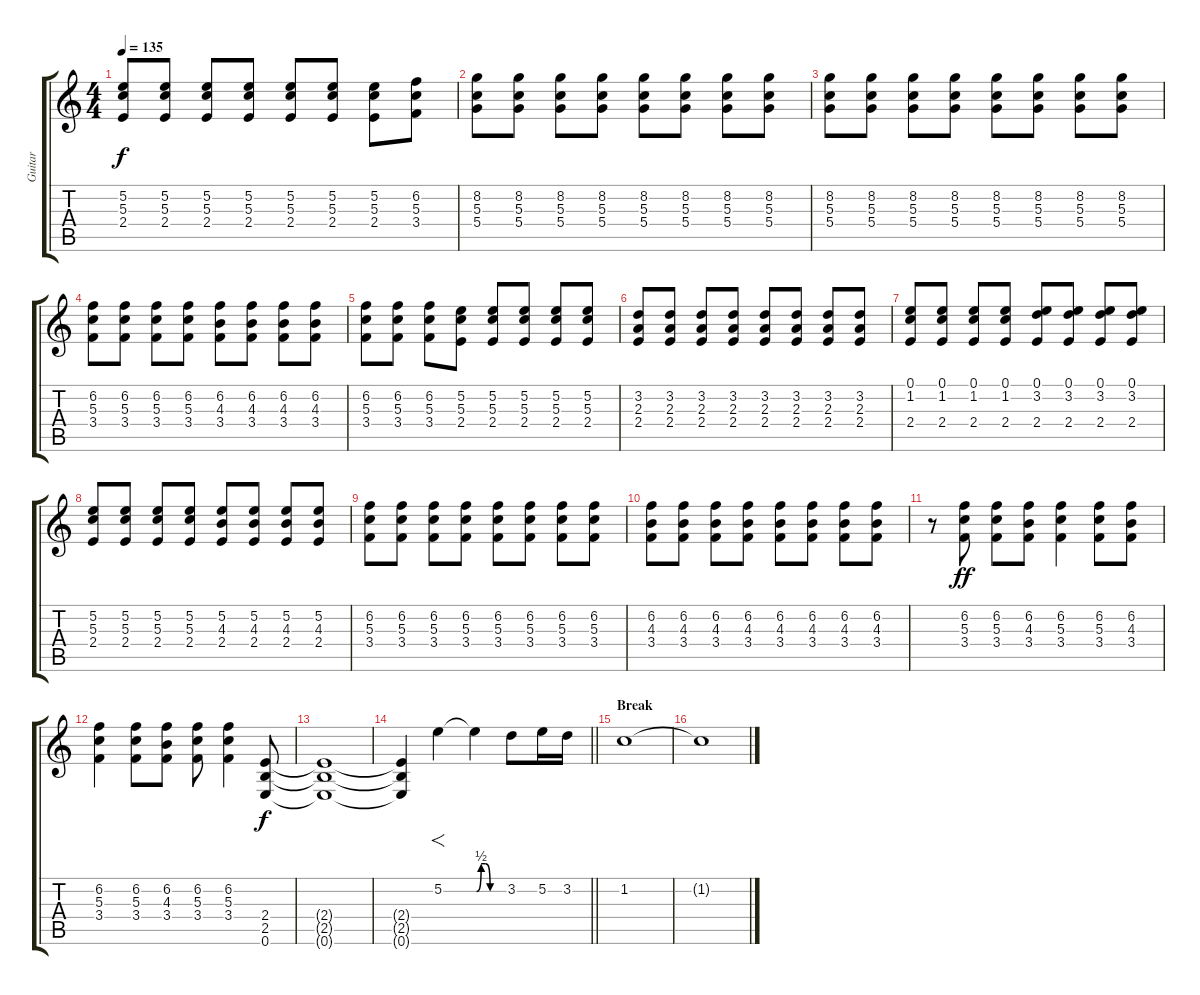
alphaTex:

\track ("Guitar" "Guitar") {instrument distortionguitar}
\staff {score tabs}
\tuning (E4 B3 G3 D3 A2 E2) {hide}
\ts (4 4)
\tempo 135
\clef g2
\ks c
(5.2 5.3 2.4).8{dy f} (5.2 5.3 2.4).8 (5.2 5.3 2.4).8 (5.2 5.3 2.4).8 (5.2 5.3 2.4).8 (5.2 5.3 2.4).8 (5.2 5.3 2.4).8 (6.2 5.3 3.4).8 |
(8.2 5.3 5.4).8 (8.2 5.3 5.4).8 (8.2 5.3 5.4).8 (8.2 5.3 5.4).8 (8.2 5.3 5.4).8 (8.2 5.3 5.4).8 (8.2 5.3 5.4).8 (8.2 5.3 5.4).8 |
(8.2 5.3 5.4).8 (8.2 5.3 5.4).8 (8.2 5.3 5.4).8 (8.2 5.3 5.4).8 (8.2 5.3 5.4).8 (8.2 5.3 5.4).8 (8.2 5.3 5.4).8 (8.2 5.3 5.4).8 |
(6.2 5.3 3.4).8 (6.2 5.3 3.4).8 (6.2 5.3 3.4).8 (6.2 5.3 3.4).8 (6.2 4.3 3.4).8 (6.2 4.3 3.4).8 (6.2 4.3 3.4).8 (6.2 4.3 3.4).8 |
(6.2 5.3 3.4).8 (6.2 5.3 3.4).8 (6.2 5.3 3.4).8 (5.2 5.3 2.4).8 (5.2 5.3 2.4).8 (5.2 5.3 2.4).8 (5.2 5.3 2.4).8 (5.2 5.3 2.4).8 |
(3.2 2.3 2.4).8 (3.2 2.3 2.4).8 (3.2 2.3 2.4).8 (3.2 2.3 2.4).8 (3.2 2.3 2.4).8 (3.2 2.3 2.4).8 (3.2 2.3 2.4).8 (3.2 2.3 2.4).8 |
(0.1 1.2 2.4).8 (0.1 1.2 2.4).8 (0.1 1.2 2.4).8 (0.1 1.2 2.4).8 (0.1 3.2 2.4).8 (0.1 3.2 2.4).8 (0.1 3.2 2.4).8 (0.1 3.2 2.4).8 |
(5.2 5.3 2.4).8 (5.2 5.3 2.4).8 (5.2 5.3 2.4).8 (5.2 5.3 2.4).8 (5.2 4.3 2.4).8 (5.2 4.3 2.4).8 (5.2 4.3 2.4).8 (5.2 4.3 2.4).8 |
(6.2 5.3 3.4).8 (6.2 5.3 3.4).8 (6.2 5.3 3.4).8 (6.2 5.3 3.4).8 (6.2 5.3 3.4).8 (6.2 5.3 3.4).8 (6.2 5.3 3.4).8 (6.2 5.3 3.4).8 |
(6.2 4.3 3.4).8 (6.2 4.3 3.4).8 (6.2 4.3 3.4).8 (6.2 4.3 3.4).8 (6.2 4.3 3.4).8 (6.2 4.3 3.4).8 (6.2 4.3 3.4).8 (6.2 4.3 3.4).8 |
r.8 (6.2 5.3 3.4).8{dy ff} (6.2 5.3 3.4).8 (6.2 4.3 3.4).8 (6.2 5.3 3.4).4 (6.2 5.3 3.4).8 (6.2 4.3 3.4).8 |
(6.2 5.3 3.4).4 (6.2 5.3 3.4).8 (6.2 4.3 3.4).8 (6.2 5.3 3.4).8 (6.2 5.3 3.4).4 (2.4 2.5 0.6).8{dy f} |
(2.4{t} 2.5{t} 0.6{t}).1 |
\barLineRight lightlight
(2.4{t} 2.5{t} 0.6{t}).4 5.2.4{f} 5.2{be (custom 0 0 10 2 20 2 30 0 60 0) t}.4 3.2.8 5.2.16 3.2.16 |
\section ("" "Break")
1.2.1{volume 0} |
1.2{t}.1
